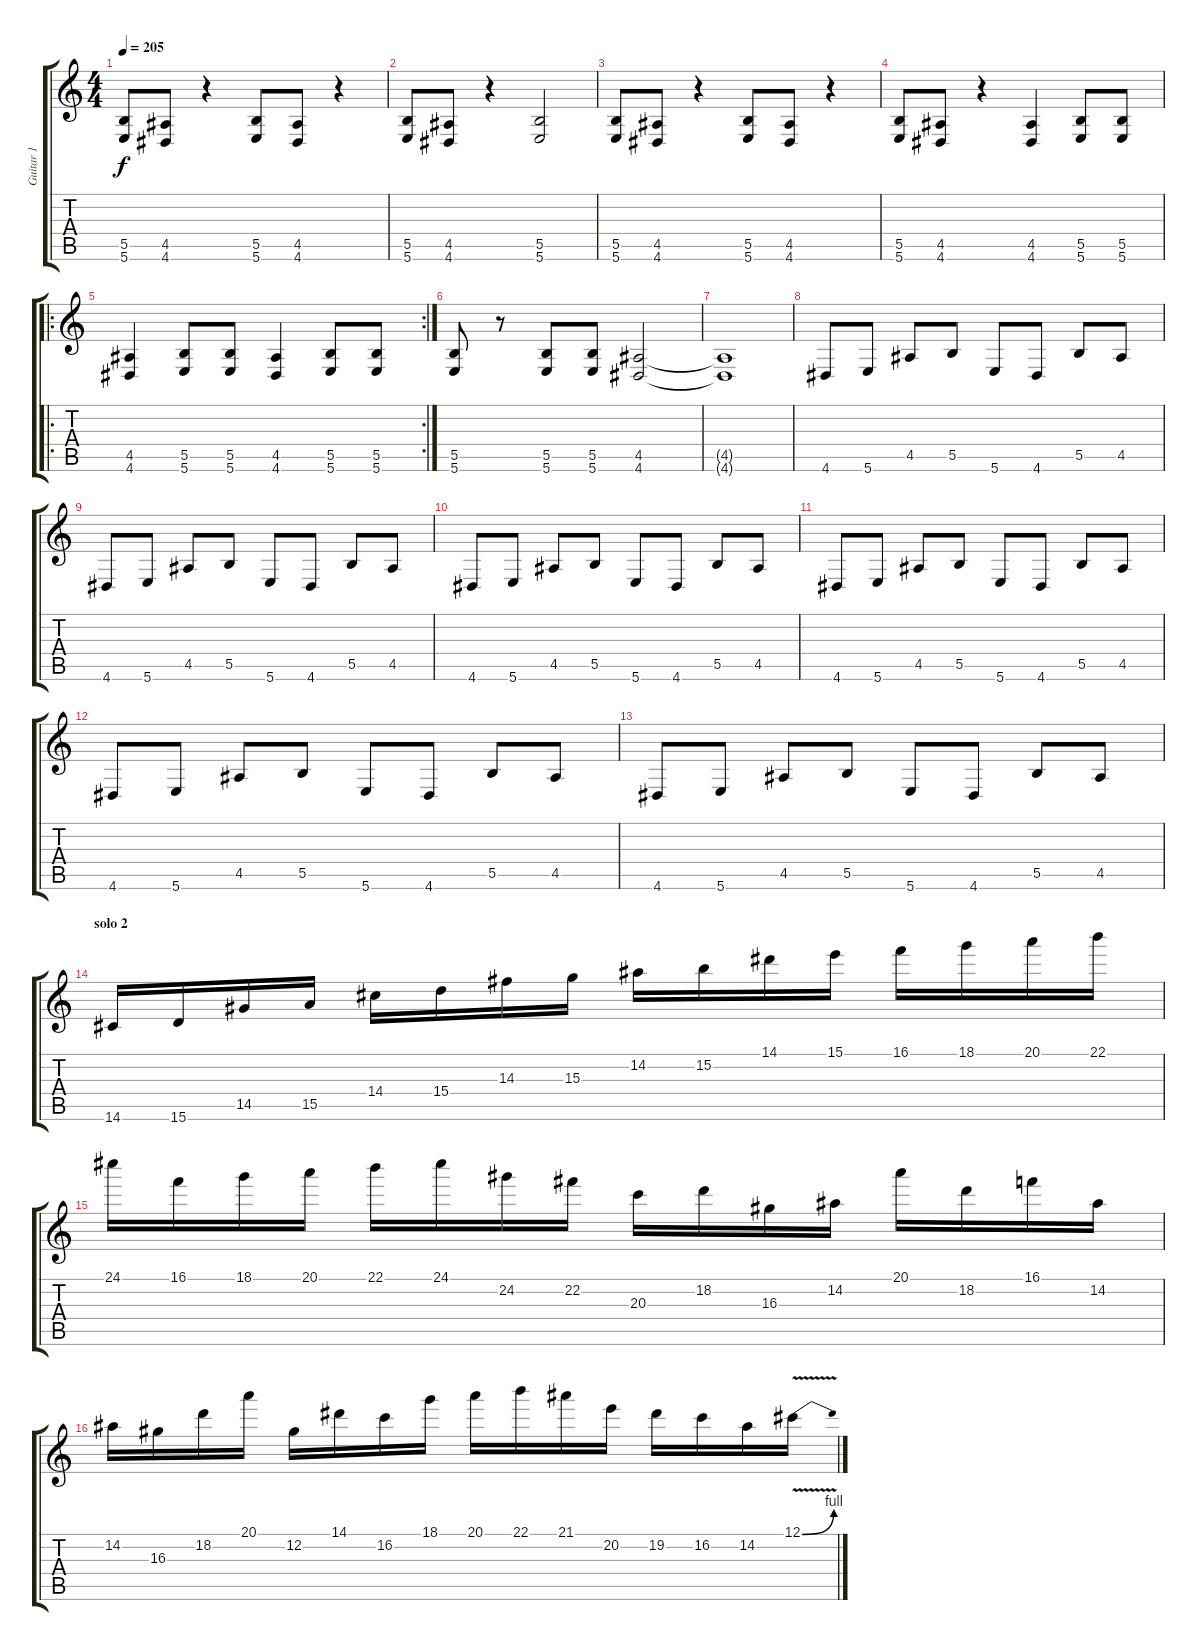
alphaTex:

\track ("Guitar 1" "Guitar 1") {instrument distortionguitar}
\staff {score tabs}
\tuning (Db4 Ab3 E3 B2 Gb2 B1) {hide}
\ts (4 4)
\tempo 205
\clef g2
\ks c
(5.5 5.6).8{dy f} (4.5 4.6).8 r.4 (5.5 5.6).8 (4.5 4.6).8 r.4 |
(5.5 5.6).8 (4.5 4.6).8 r.4 (5.5 5.6).2 |
(5.5 5.6).8 (4.5 4.6).8 r.4 (5.5 5.6).8 (4.5 4.6).8 r.4 |
(5.5 5.6).8 (4.5 4.6).8 r.4 (4.5 4.6).4 (5.5 5.6).8 (5.5 5.6).8 |
\ro
\rc 2
(4.5 4.6).4 (5.5 5.6).8 (5.5 5.6).8 (4.5 4.6).4 (5.5 5.6).8 (5.5 5.6).8 |
(5.5 5.6).8 r.8 (5.5 5.6).8 (5.5 5.6).8 (4.5 4.6).2 |
(4.5{t} 4.6{t}).1 |
4.6.8 5.6.8 4.5.8 5.5.8 5.6.8 4.6.8 5.5.8 4.5.8 |
4.6.8 5.6.8 4.5.8 5.5.8 5.6.8 4.6.8 5.5.8 4.5.8 |
4.6.8 5.6.8 4.5.8 5.5.8 5.6.8 4.6.8 5.5.8 4.5.8 |
4.6.8 5.6.8 4.5.8 5.5.8 5.6.8 4.6.8 5.5.8 4.5.8 |
4.6.8 5.6.8 4.5.8 5.5.8 5.6.8 4.6.8 5.5.8 4.5.8 |
4.6.8 5.6.8 4.5.8 5.5.8 5.6.8 4.6.8 5.5.8 4.5.8 |
\section ("" "solo 2")
14.6.16 15.6.16 14.5.16 15.5.16 14.4.16 15.4.16 14.3.16 15.3.16 14.2.16 15.2.16 14.1.16 15.1.16 16.1.16 18.1.16 20.1.16 22.1.16 |
24.1.16 16.1.16 18.1.16 20.1.16 22.1.16 24.1.16 24.2.16 22.2.16 20.3.16 18.2.16 16.3.16 14.2.16 20.1.16 18.2.16 16.1.16 14.2.16 |
14.2.16 16.3.16 18.2.16 20.1.16 12.2.16 14.1.16 16.2.16 18.1.16 20.1.16 22.1.16 21.1.16 20.2.16 19.2.16 16.2.16 14.2.16 12.1{be (bend 0 0 60 4) v}.16
